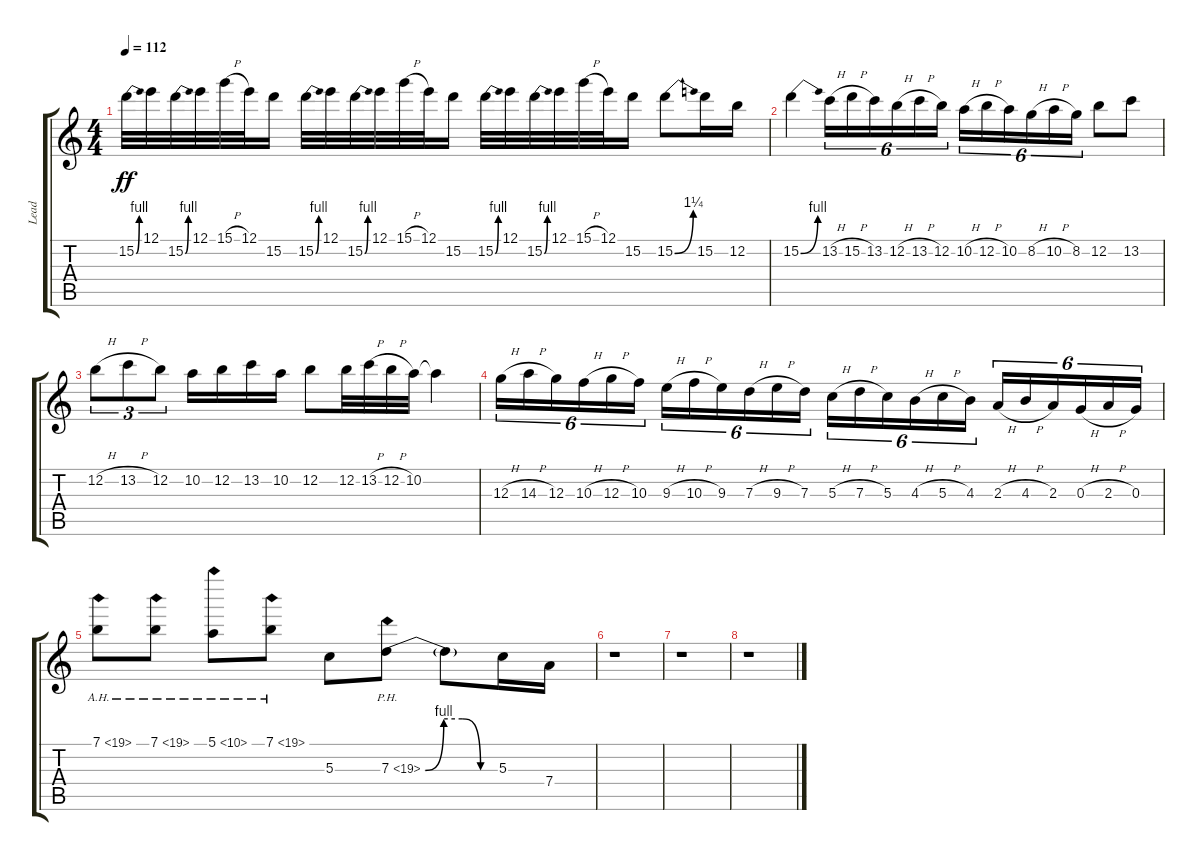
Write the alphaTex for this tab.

\track ("Lead" "Lead") {instrument overdrivenguitar}
\staff {score tabs}
\tuning (E4 B3 G3 D3 A2 E2) {hide}
\ts (4 4)
\tempo 112
\clef g2
\ks c
15.2{be (bend 0 0 60 4)}.32{dy ff} 12.1.32 15.2{be (bend 0 0 60 4)}.32 12.1.32 15.1{h}.32 12.1.32 15.2.16 15.2{be (bend 0 0 60 4)}.32 12.1.32 15.2{be (bend 0 0 60 4)}.32 12.1.32 15.1{h}.32 12.1.32 15.2.16 15.2{be (bend 0 0 60 4)}.32 12.1.32 15.2{be (bend 0 0 60 4)}.32 12.1.32 15.1{h}.32 12.1.32 15.2.16 15.2{be (bend 0 0 60 5)}.8 15.2.16 12.2.16 |
15.2{be (bend 0 0 60 4)}.4 13.2{h}.16{tu (6 4)} 15.2{h}.16{tu (6 4)} 13.2.16{tu (6 4)} 12.2{h}.16{tu (6 4)} 13.2{h}.16{tu (6 4)} 12.2.16{tu (6 4)} 10.2{h}.16{tu (6 4)} 12.2{h}.16{tu (6 4)} 10.2.16{tu (6 4)} 8.2{h}.16{tu (6 4)} 10.2{h}.16{tu (6 4)} 8.2.16{tu (6 4)} 12.2.8 13.2.8 |
12.2{h}.8{tu (3 2)} 13.2{h}.8{tu (3 2)} 12.2.8{tu (3 2)} 10.2.16 12.2.16 13.2.16 10.2.16 12.2.8 12.2.32 13.2{h}.32 12.2{h}.32 10.2.32 10.2{t}.4 |
12.3{h}.16{tu (6 4)} 14.3{h}.16{tu (6 4)} 12.3.16{tu (6 4)} 10.3{h}.16{tu (6 4)} 12.3{h}.16{tu (6 4)} 10.3.16{tu (6 4)} 9.3{h}.16{tu (6 4)} 10.3{h}.16{tu (6 4)} 9.3.16{tu (6 4)} 7.3{h}.16{tu (6 4)} 9.3{h}.16{tu (6 4)} 7.3.16{tu (6 4)} 5.3{h}.16{tu (6 4)} 7.3{h}.16{tu (6 4)} 5.3.16{tu (6 4)} 4.3{h}.16{tu (6 4)} 5.3{h}.16{tu (6 4)} 4.3.16{tu (6 4)} 2.3{h}.16{tu (6 4)} 4.3{h}.16{tu (6 4)} 2.3.16{tu (6 4)} 0.3{h}.16{tu (6 4)} 2.3{h}.16{tu (6 4)} 0.3.16{tu (6 4)} |
7.1{ah 12}.8 7.1{ah 12}.8 5.1{ah 5}.8 7.1{ah 12}.8 5.3.8 7.3{be (custom 0 0 15 4 30 4 45 0 60 0) ph 12}.8 7.3{t}.8 5.3.16 7.4.16 |
r.1 |
r.1 |
r.1
